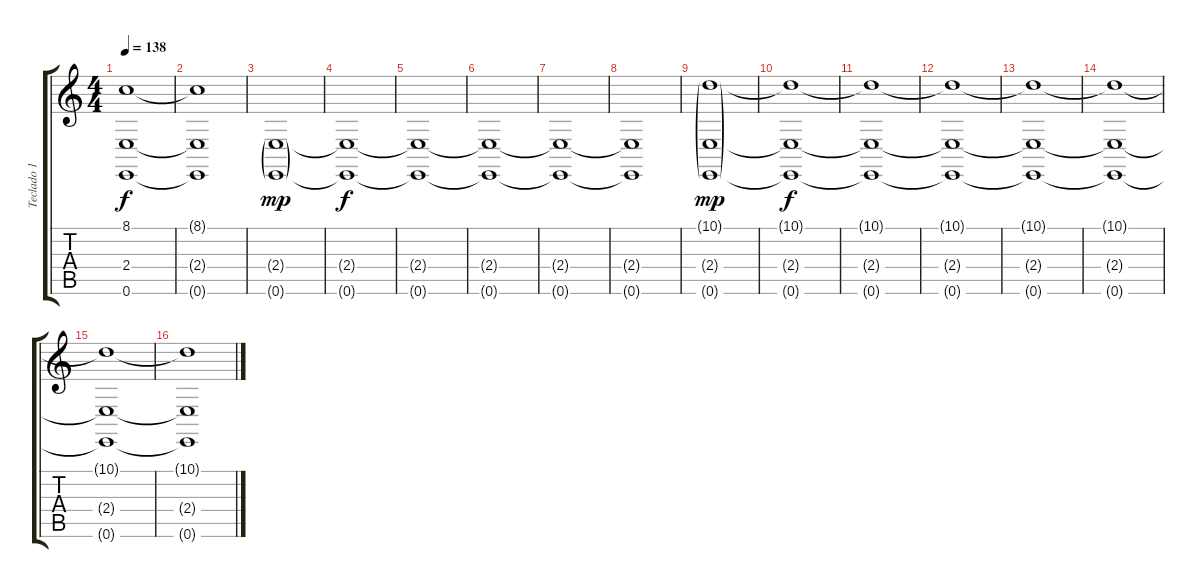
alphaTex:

\track ("Teclado 1" "Teclado 1") {instrument pad4choir}
\staff {score tabs}
\tuning (E4 B3 G3 D3 A2 E2) {hide}
\ts (4 4)
\tempo 138
\clef g2
\ks c
(8.1{t} 2.4{t} 0.6{t}).1{dy f} |
(8.1{t} 2.4{t} 0.6{t}).1 |
(2.4{g} 0.6{g}).1{dy mp} |
(2.4{t} 0.6{t}).1{dy f} |
(2.4{t} 0.6{t}).1 |
(2.4{t} 0.6{t}).1 |
(2.4{t} 0.6{t}).1 |
(2.4{t} 0.6{t}).1 |
(10.1{g} 2.4{g} 0.6{g}).1{dy mp} |
(10.1{t} 2.4{t} 0.6{t}).1{dy f} |
(10.1{t} 2.4{t} 0.6{t}).1 |
(10.1{t} 2.4{t} 0.6{t}).1 |
(10.1{t} 2.4{t} 0.6{t}).1 |
(10.1{t} 2.4{t} 0.6{t}).1 |
(10.1{t} 2.4{t} 0.6{t}).1 |
(10.1{t} 2.4{t} 0.6{t}).1
